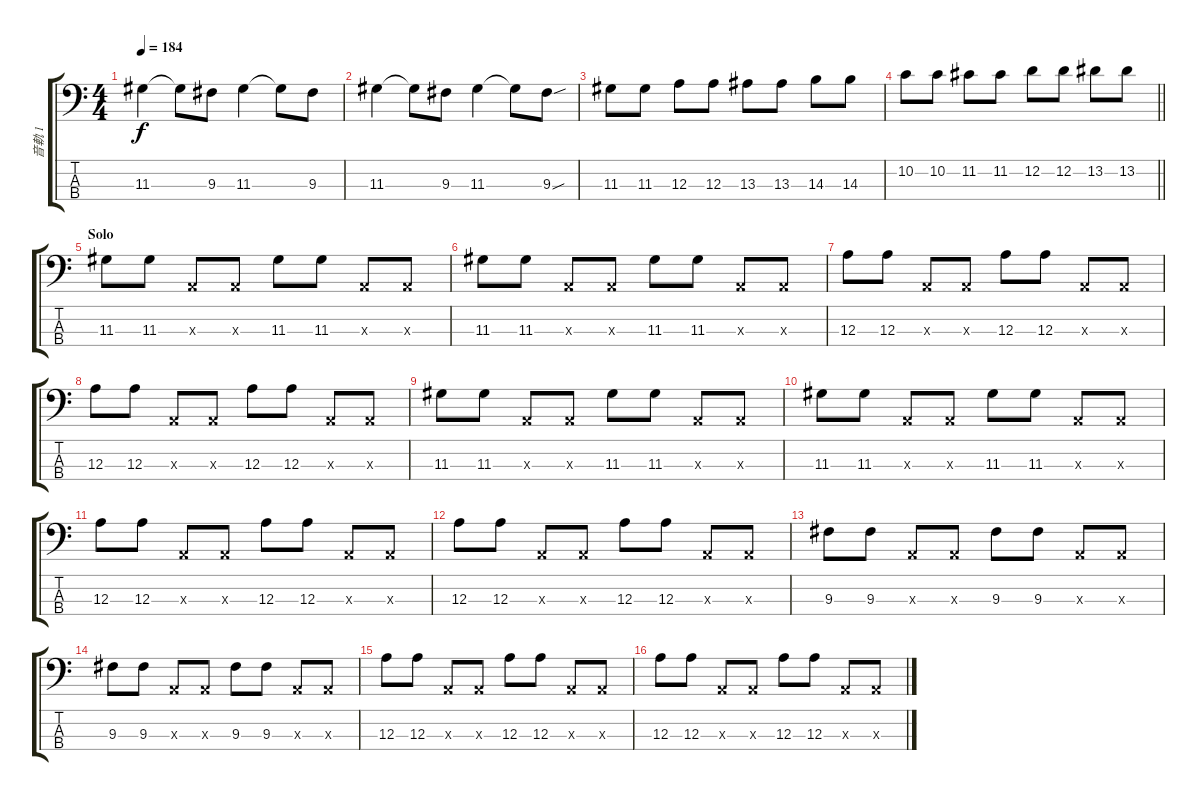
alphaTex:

\track ("音軌 1" "音軌 1") {instrument electricbassfinger}
\staff {score tabs}
\tuning (G2 D2 A1 E1) {hide}
\ts (4 4)
\tempo 184
\clef f4
\ks c
11.3.4{dy f} 11.3{t}.8 9.3.8 11.3.4 11.3{t}.8 9.3.8 |
11.3.4 11.3{t}.8 9.3.8 11.3.4 11.3{t}.8 9.3{sou}.8 |
11.3.8 11.3.8 12.3.8 12.3.8 13.3.8 13.3.8 14.3.8 14.3.8 |
\barLineRight lightlight
10.2.8 10.2.8 11.2.8 11.2.8 12.2.8 12.2.8 13.2.8 13.2.8 |
\section ("" "Solo")
11.3.8 11.3.8 0.3{x}.8 0.3{x}.8 11.3.8 11.3.8 0.3{x}.8 0.3{x}.8 |
11.3.8 11.3.8 0.3{x}.8 0.3{x}.8 11.3.8 11.3.8 0.3{x}.8 0.3{x}.8 |
12.3.8 12.3.8 0.3{x}.8 0.3{x}.8 12.3.8 12.3.8 0.3{x}.8 0.3{x}.8 |
12.3.8 12.3.8 0.3{x}.8 0.3{x}.8 12.3.8 12.3.8 0.3{x}.8 0.3{x}.8 |
11.3.8 11.3.8 0.3{x}.8 0.3{x}.8 11.3.8 11.3.8 0.3{x}.8 0.3{x}.8 |
11.3.8 11.3.8 0.3{x}.8 0.3{x}.8 11.3.8 11.3.8 0.3{x}.8 0.3{x}.8 |
12.3.8 12.3.8 0.3{x}.8 0.3{x}.8 12.3.8 12.3.8 0.3{x}.8 0.3{x}.8 |
12.3.8 12.3.8 0.3{x}.8 0.3{x}.8 12.3.8 12.3.8 0.3{x}.8 0.3{x}.8 |
9.3.8 9.3.8 0.3{x}.8 0.3{x}.8 9.3.8 9.3.8 0.3{x}.8 0.3{x}.8 |
9.3.8 9.3.8 0.3{x}.8 0.3{x}.8 9.3.8 9.3.8 0.3{x}.8 0.3{x}.8 |
12.3.8 12.3.8 0.3{x}.8 0.3{x}.8 12.3.8 12.3.8 0.3{x}.8 0.3{x}.8 |
12.3.8 12.3.8 0.3{x}.8 0.3{x}.8 12.3.8 12.3.8 0.3{x}.8 0.3{x}.8
